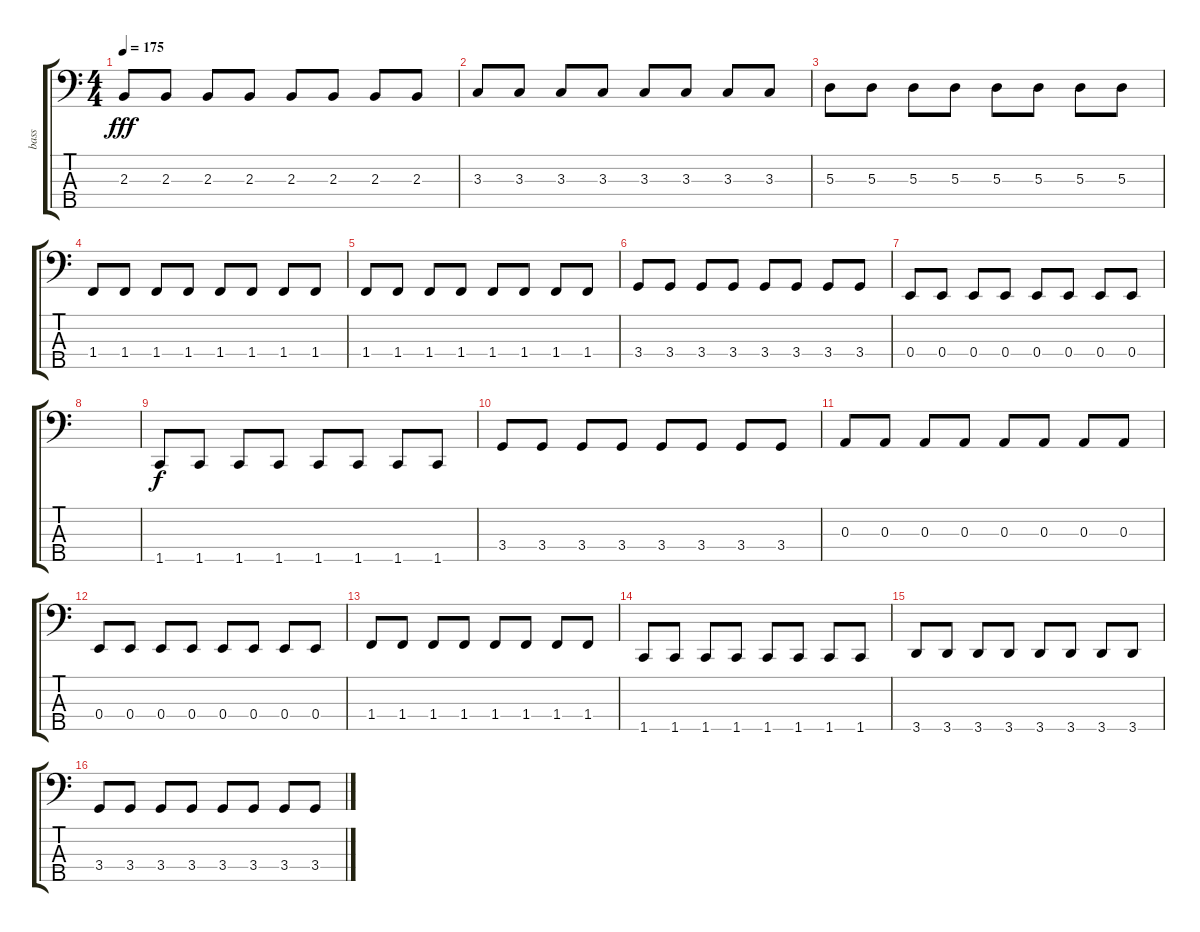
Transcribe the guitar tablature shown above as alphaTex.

\track ("bass" "bass") {instrument electricbassfinger}
\staff {score tabs}
\tuning (G2 D2 A1 E1 B0) {hide}
\ts (4 4)
\tempo 175
\clef f4
\ks c
2.3.8{dy fff} 2.3.8 2.3.8 2.3.8 2.3.8 2.3.8 2.3.8 2.3.8 |
3.3.8 3.3.8 3.3.8 3.3.8 3.3.8 3.3.8 3.3.8 3.3.8 |
5.3.8 5.3.8 5.3.8 5.3.8 5.3.8 5.3.8 5.3.8 5.3.8 |
1.4.8 1.4.8 1.4.8 1.4.8 1.4.8 1.4.8 1.4.8 1.4.8 |
1.4.8 1.4.8 1.4.8 1.4.8 1.4.8 1.4.8 1.4.8 1.4.8 |
3.4.8 3.4.8 3.4.8 3.4.8 3.4.8 3.4.8 3.4.8 3.4.8 |
0.4.8 0.4.8 0.4.8 0.4.8 0.4.8 0.4.8 0.4.8 0.4.8 |
|
1.5.8{dy f} 1.5.8 1.5.8 1.5.8 1.5.8 1.5.8 1.5.8 1.5.8 |
3.4.8 3.4.8 3.4.8 3.4.8 3.4.8 3.4.8 3.4.8 3.4.8 |
0.3.8 0.3.8 0.3.8 0.3.8 0.3.8 0.3.8 0.3.8 0.3.8 |
0.4.8 0.4.8 0.4.8 0.4.8 0.4.8 0.4.8 0.4.8 0.4.8 |
1.4.8 1.4.8 1.4.8 1.4.8 1.4.8 1.4.8 1.4.8 1.4.8 |
1.5.8 1.5.8 1.5.8 1.5.8 1.5.8 1.5.8 1.5.8 1.5.8 |
3.5.8 3.5.8 3.5.8 3.5.8 3.5.8 3.5.8 3.5.8 3.5.8 |
3.4.8 3.4.8 3.4.8 3.4.8 3.4.8 3.4.8 3.4.8 3.4.8
